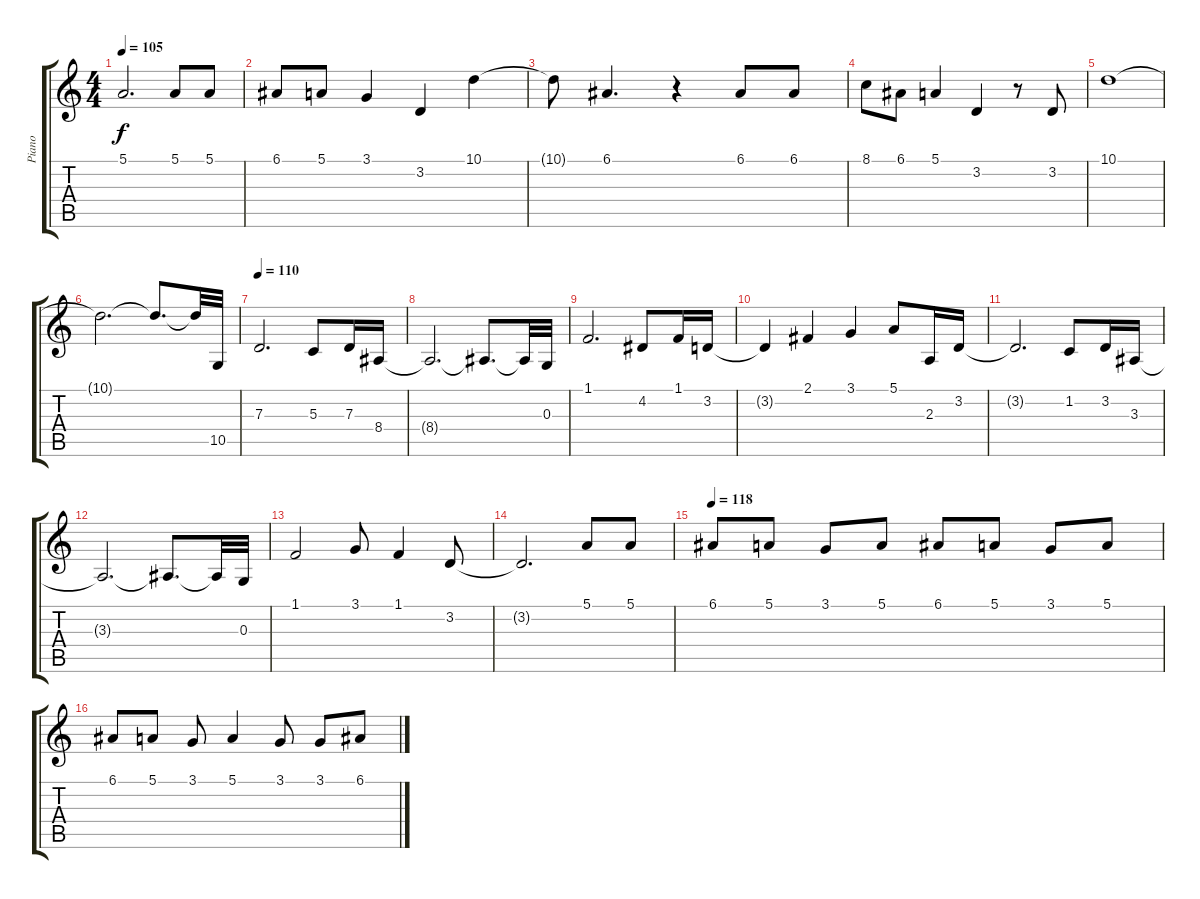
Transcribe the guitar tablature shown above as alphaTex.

\track ("Piano" "Piano") {instrument acousticgrandpiano}
\staff {score tabs}
\tuning (E4 B3 G3 D3 A2 E2) {hide}
\ts (4 4)
\tempo 105
\clef g2
\ks c
5.1.2{d dy f} 5.1.8 5.1.8 |
6.1.8 5.1.8 3.1.4 3.2.4 10.1.4 |
10.1{t}.8 6.1.4{d} r.4 6.1.8 6.1.8 |
8.1.8 6.1.8 5.1.4 3.2.4 r.8 3.2.8 |
10.1.1 |
10.1{t}.2{d} 10.1{t}.8{d} 10.1{t}.32 10.5.32 |
\tempo 110
7.3.2{d} 5.3.8 7.3.16 8.4.16 |
8.4{t}.2{d} 8.4{t}.8{d} 8.4{t}.32 0.3.32 |
1.1.2{d} 4.2.8 1.1.16 3.2.16 |
3.2{t}.4 2.1.4 3.1.4 5.1.8 2.3.16 3.2.16 |
3.2{t}.2{d} 1.2.8 3.2.16 3.3.16 |
3.3{t}.2{d} 3.3{t}.8{d} 3.3{t}.32 0.3.32 |
1.1.2 3.1.8 1.1.4 3.2.8 |
3.2{t}.2{d} 5.1.8 5.1.8 |
\tempo 118
6.1.8 5.1.8 3.1.8 5.1.8 6.1.8 5.1.8 3.1.8 5.1.8 |
6.1.8 5.1.8 3.1.8 5.1.4 3.1.8 3.1.8 6.1.8
